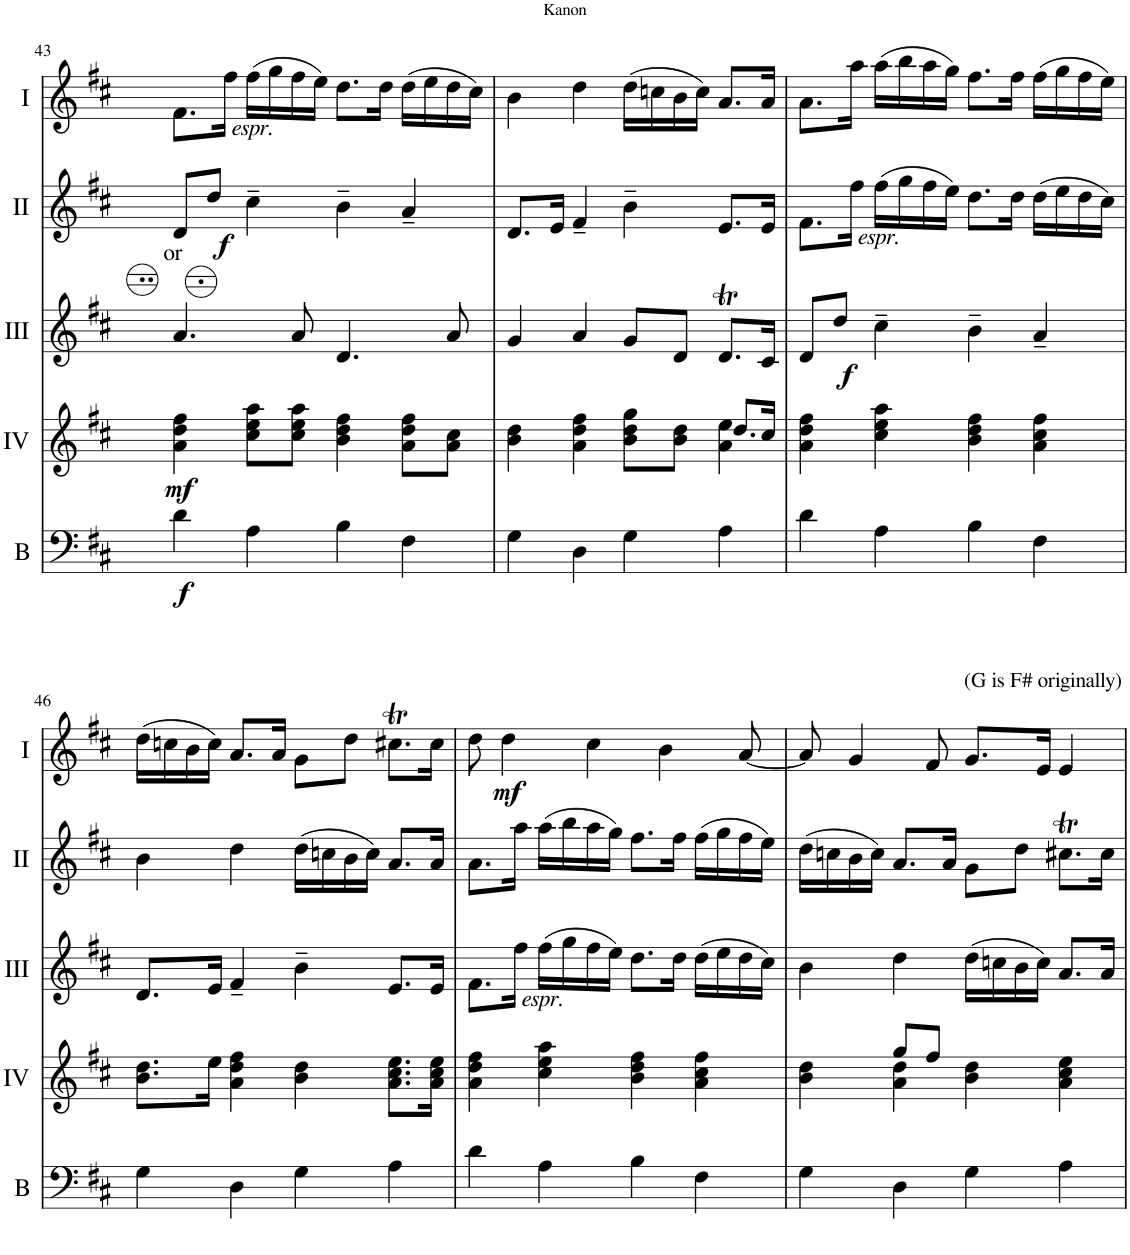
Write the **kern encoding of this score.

**kern	**dynam	**kern	**dynam	**kern	**dynam	**kern	**dynam	**kern	**dynam
*part5	*part5	*part4	*part4	*part3	*part3	*part2	*part2	*part1	*part1
*staff5	*staff5	*staff4	*staff4	*staff3	*staff3	*staff2	*staff2	*staff1	*staff1
*I"Basson	*	*I"Acc. 4	*	*I"Acc. 3	*	*I"Acc. 2	*	*I"Acc. 1	*
*I'B	*	*	*	*	*	*	*	*	*
!!LO:PB:g=z
*clefF4	*	*clefG2	*	*clefG2	*	*clefG2	*	*clefG2	*
*Trd7c12	*	*Trd7c12	*	*	*	*	*	*	*
*k[f#c#]	*	*k[f#c#]	*	*k[f#c#]	*	*k[f#c#]	*	*k[f#c#]	*
*M4/4	*	*M4/4	*	*M4/4	*	*M4/4	*	*M4/4	*
*met(c)	*	*met(c)	*	*met(c)	*	*met(c)	*	*met(c)	*
=43	=43	=43	=43	=43	=43	=43	=43	=43	=43
!	!	!	!	!LO:TX:a:t=or	!	!	!	!	!
!	!LO:DY:b	!	!LO:DY:b	!	!	!	!	!	!
4d\	f	4a\ 4dd\ 4ff#\	mf	4.a/	.	8d/L	.	8.f#\L	.
!	!	!	!	!	!	!	!LO:DY:b	!	!
.	.	.	.	.	.	8dd/J	f	.	.
!	!	!	!	!	!	!	!	!LO:TX:b:i:t=espr.	!
.	.	.	.	.	.	.	.	16ff#\Jk	.
4A\	.	8cc#\ 8ee\ 8aa\L	.	.	.	4cc#~\	.	(16ff#\LL	.
.	.	.	.	.	.	.	.	16gg\	.
.	.	8cc#\ 8ee\ 8aa\J	.	8a/	.	.	.	16ff#\	.
.	.	.	.	.	.	.	.	16ee\JJ)	.
4B\	.	4b\ 4dd\ 4ff#\	.	4.d/	.	4b~\	.	8.dd\L	.
.	.	.	.	.	.	.	.	16dd\Jk	.
4F#\	.	8a\ 8dd\ 8ff#\L	.	.	.	4a~/	.	(16dd\LL	.
.	.	.	.	.	.	.	.	16ee\	.
.	.	8a\ 8cc#\J	.	8a/	.	.	.	16dd\	.
.	.	.	.	.	.	.	.	16cc#\JJ)	.
=44	=44	=44	=44	=44	=44	=44	=44	=44	=44
*	*	*^	*	*	*	*	*	*	*
4G\	.	2.ryy	4b\ 4dd\	.	4g/	.	8.d/L	.	4b\	.
.	.	.	.	.	.	.	16e/Jk	.	.	.
4D\	.	.	4a\ 4dd\ 4ff#\	.	4a/	.	4f#~/	.	4dd\	.
4G\	.	.	8b\ 8dd\ 8gg\L	.	8g/L	.	4b~\	.	(16dd\LL	.
.	.	.	.	.	.	.	.	.	16ccn\	.
.	.	.	8b\ 8dd\J	.	8d/J	.	.	.	16b\	.
.	.	.	.	.	.	.	.	.	16cc\JJ)	.
4A\	.	8.dd/L	4a\ 4ee\	.	8.dT/L	.	8.e/L	.	8.a/L	.
.	.	16cc#/Jk	.	.	16c#/Jk	.	16e/Jk	.	16a/Jk	.
*	*	*v	*v	*	*	*	*	*	*	*
=45	=45	=45	=45	=45	=45	=45	=45	=45	=45
4d\	.	4a\ 4dd\ 4ff#\	.	8d/L	.	8.f#\L	.	8.a\L	.
!	!	!	!	!	!LO:DY:b	!	!	!	!
.	.	.	.	8dd/J	f	.	.	.	.
!	!	!	!	!	!	!LO:TX:b:i:t=espr.	!	!	!
.	.	.	.	.	.	16ff#\Jk	.	16aa\Jk	.
4A\	.	4cc#\ 4ee\ 4aa\	.	4cc#~\	.	(16ff#\LL	.	(16aa\LL	.
.	.	.	.	.	.	16gg\	.	16bb\	.
.	.	.	.	.	.	16ff#\	.	16aa\	.
.	.	.	.	.	.	16ee\JJ)	.	16gg\JJ)	.
4B\	.	4b\ 4dd\ 4ff#\	.	4b~\	.	8.dd\L	.	8.ff#\L	.
.	.	.	.	.	.	16dd\Jk	.	16ff#\Jk	.
4F#\	.	4a\ 4cc#\ 4ff#\	.	4a~/	.	(16dd\LL	.	(16ff#\LL	.
.	.	.	.	.	.	16ee\	.	16gg\	.
.	.	.	.	.	.	16dd\	.	16ff#\	.
.	.	.	.	.	.	16cc#\JJ)	.	16ee\JJ)	.
!!LO:LB:g=z
=46	=46	=46	=46	=46	=46	=46	=46	=46	=46
4G\	.	8.b\ 8.dd\L	.	8.d/L	.	4b\	.	(16dd\LL	.
.	.	.	.	.	.	.	.	16ccn\	.
.	.	.	.	.	.	.	.	16b\	.
.	.	16ee\Jk	.	16e/Jk	.	.	.	16cc\JJ)	.
4D\	.	4a\ 4dd\ 4ff#\	.	4f#~/	.	4dd\	.	8.a/L	.
.	.	.	.	.	.	.	.	16a/Jk	.
4G\	.	4b\ 4dd\	.	4b~\	.	(16dd\LL	.	8g\L	.
.	.	.	.	.	.	16ccn\	.	.	.
.	.	.	.	.	.	16b\	.	8dd\J	.
.	.	.	.	.	.	16cc\JJ)	.	.	.
4A\	.	8.a\ 8.cc#\ 8.ee\L	.	8.e/L	.	8.a/L	.	8.cc#Xt\L	.
.	.	16a\ 16cc#\ 16ee\Jk	.	16e/Jk	.	16a/Jk	.	16cc#\Jk	.
=47	=47	=47	=47	=47	=47	=47	=47	=47	=47
4d\	.	4a\ 4dd\ 4ff#\	.	8.f#\L	.	8.a\L	.	8dd\	.
!	!	!	!	!	!	!	!	!	!LO:DY:b
.	.	.	.	.	.	.	.	4dd\	mf
!	!	!	!	!LO:TX:b:i:t=espr.	!	!	!	!	!
.	.	.	.	16ff#\Jk	.	16aa\Jk	.	.	.
4A\	.	4cc#\ 4ee\ 4aa\	.	(16ff#\LL	.	(16aa\LL	.	.	.
.	.	.	.	16gg\	.	16bb\	.	.	.
.	.	.	.	16ff#\	.	16aa\	.	4cc#\	.
.	.	.	.	16ee\JJ)	.	16gg\JJ)	.	.	.
4B\	.	4b\ 4dd\ 4ff#\	.	8.dd\L	.	8.ff#\L	.	.	.
.	.	.	.	.	.	.	.	4b\	.
.	.	.	.	16dd\Jk	.	16ff#\Jk	.	.	.
4F#\	.	4a\ 4cc#\ 4ff#\	.	(16dd\LL	.	(16ff#\LL	.	.	.
.	.	.	.	16ee\	.	16gg\	.	.	.
.	.	.	.	16dd\	.	16ff#\	.	[8a/	.
.	.	.	.	16cc#\JJ)	.	16ee\JJ)	.	.	.
=48	=48	=48	=48	=48	=48	=48	=48	=48	=48
*	*	*^	*	*	*	*	*	*	*
4G\	.	4ryy	4b\ 4dd\	.	4b\	.	(16dd\LL	.	8a/]	.
.	.	.	.	.	.	.	16ccn\	.	.	.
.	.	.	.	.	.	.	16b\	.	4g/	.
.	.	.	.	.	.	.	16cc\JJ)	.	.	.
4D\	.	8gg/L	4a\ 4dd\	.	4dd\	.	8.a/L	.	.	.
.	.	8ff#/J	.	.	.	.	.	.	8f#/	.
.	.	.	.	.	.	.	16a/Jk	.	.	.
!	!	!	!	!	!	!	!	!	!LO:TX:a:t=(G is F# originally)	!
4G\	.	4ryy	4b\ 4dd\	.	(16dd\LL	.	8g\L	.	8.g/L	.
.	.	.	.	.	16ccn\	.	.	.	.	.
.	.	.	.	.	16b\	.	8dd\J	.	.	.
.	.	.	.	.	16cc\JJ)	.	.	.	16e/Jk	.
4A\	.	4ryy	4a\ 4cc#\ 4ee\	.	8.a/L	.	8.cc#Xt\L	.	4e/	.
.	.	.	.	.	16a/Jk	.	16cc#\Jk	.	.	.
*	*	*v	*v	*	*	*	*	*	*	*
=	=	=	=	=	=	=	=	=	=
*-	*-	*-	*-	*-	*-	*-	*-	*-	*-
